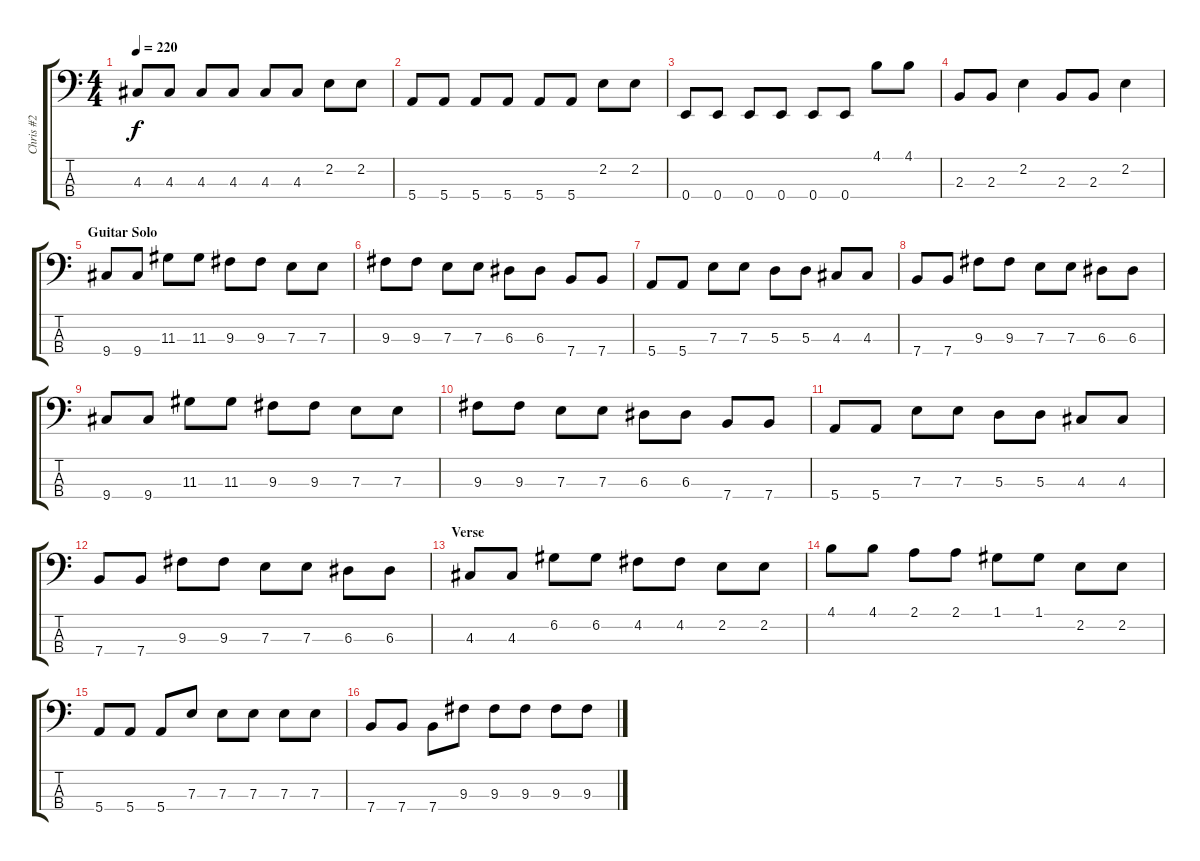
\track ("Chris #2 " "Chris #2 ") {instrument electricbassfinger}
\staff {score tabs}
\tuning (G2 D2 A1 E1) {hide}
\ts (4 4)
\tempo 220
\clef f4
\ks c
4.3.8{dy f} 4.3.8 4.3.8 4.3.8 4.3.8 4.3.8 2.2.8 2.2.8 |
5.4.8 5.4.8 5.4.8 5.4.8 5.4.8 5.4.8 2.2.8 2.2.8 |
0.4.8 0.4.8 0.4.8 0.4.8 0.4.8 0.4.8 4.1.8 4.1.8 |
2.3.8 2.3.8 2.2.4 2.3.8 2.3.8 2.2.4 |
\section ("" "Guitar Solo")
9.4.8 9.4.8 11.3.8 11.3.8 9.3.8 9.3.8 7.3.8 7.3.8 |
9.3.8 9.3.8 7.3.8 7.3.8 6.3.8 6.3.8 7.4.8 7.4.8 |
5.4.8 5.4.8 7.3.8 7.3.8 5.3.8 5.3.8 4.3.8 4.3.8 |
7.4.8 7.4.8 9.3.8 9.3.8 7.3.8 7.3.8 6.3.8 6.3.8 |
9.4.8 9.4.8 11.3.8 11.3.8 9.3.8 9.3.8 7.3.8 7.3.8 |
9.3.8 9.3.8 7.3.8 7.3.8 6.3.8 6.3.8 7.4.8 7.4.8 |
5.4.8 5.4.8 7.3.8 7.3.8 5.3.8 5.3.8 4.3.8 4.3.8 |
7.4.8 7.4.8 9.3.8 9.3.8 7.3.8 7.3.8 6.3.8 6.3.8 |
\section ("" "Verse")
4.3.8 4.3.8 6.2.8 6.2.8 4.2.8 4.2.8 2.2.8 2.2.8 |
4.1.8 4.1.8 2.1.8 2.1.8 1.1.8 1.1.8 2.2.8 2.2.8 |
5.4.8 5.4.8 5.4.8 7.3.8 7.3.8 7.3.8 7.3.8 7.3.8 |
7.4.8 7.4.8 7.4.8 9.3.8 9.3.8 9.3.8 9.3.8 9.3.8
